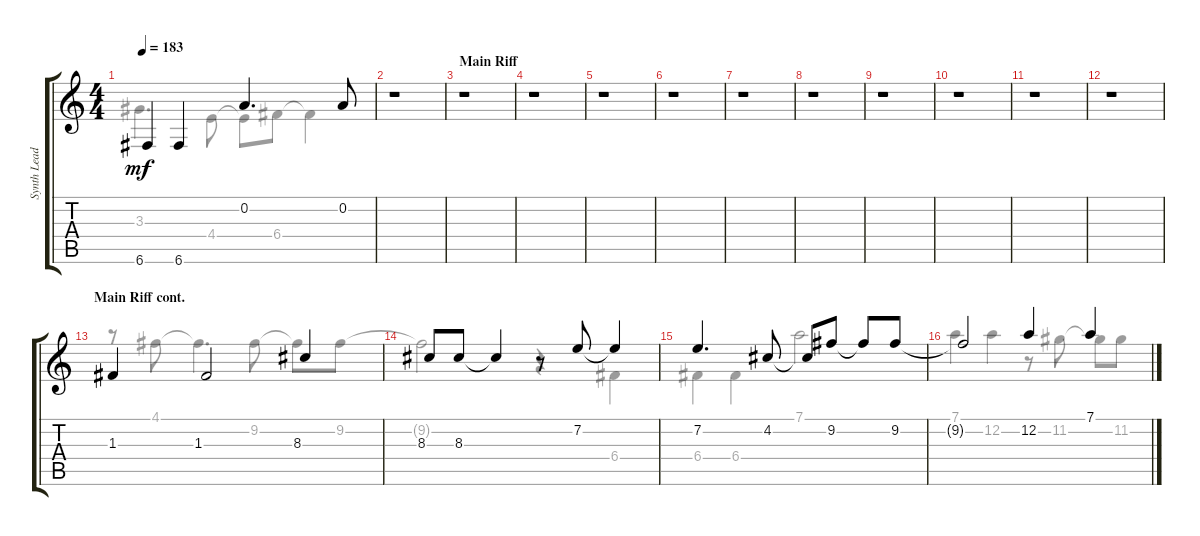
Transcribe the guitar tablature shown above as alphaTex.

\track ("Synth Lead" "Synth Lead") {instrument electricguitarclean}
\staff {score tabs}
\tuning (D4 A3 F3 C3 G2 C2) {hide}
\voice
\ts (4 4)
\tempo 183
\clef g2
\ks aminor
6.6.4{dy mf} 6.6.4 0.2.4{d} 0.2.8 |
r.1 |
\section ("" "Main Riff")
r.1 |
r.1 |
r.1 |
r.1 |
r.1 |
r.1 |
r.1 |
r.1 |
r.1 |
r.1 |
\section ("" "Main Riff cont.")
1.3.4 1.3.2 8.3.4 |
8.3.8 8.3.8 8.3{t}.4 r.8 7.2.8 7.2{t}.4 |
7.2.4{d} 4.2.8 4.2{t}.8 9.2.8 9.2{t}.8 9.2.8 |
9.2{t}.2 12.2.4 7.1.4
\voice
\clef g2
\ottava regular
\simile none
\ks aminor
3.3.4{d dy mf} 4.4.8 4.4{t}.8 6.4.8 6.4{t}.4 |
|
|
|
|
|
|
|
|
|
|
|
r.8 4.1.8 4.1{t}.4{d} 9.2.8 9.2{t}.8 9.2.8 |
9.2{t}.2 r.4 6.4.4 |
6.4.4 6.4.4 7.1.2 |
7.1.4 12.2.4 r.8 11.2.8 11.2{t}.8 11.2.8
